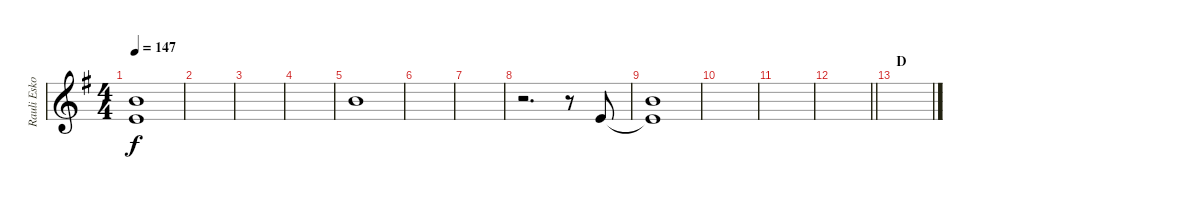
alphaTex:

\track ("Rauli Eskolin" "Rauli Esko") {instrument tubularbells}
\staff {score}
\tuning (E4 B3 G3 D3 A2 E2) {hide}
\ts (4 4)
\tempo 147
\clef g2
\ks eminor
(12.2 9.3{t}).1{dy f} |
|
|
|
12.2.1 |
|
|
r.2{d} r.8 9.3.8 |
(12.2 9.3{t}).1 |
|
|
\barLineRight lightlight
|
\section ("" "D")
